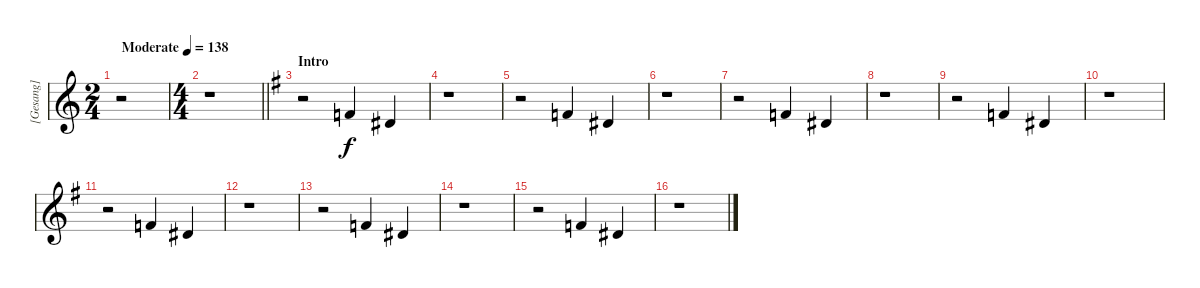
\track ("[Gesang]" "[Gesang]") {instrument tenorsax}
\staff {score}
\tuning (Eb4 Bb3 Gb3 Db3 Ab2 Eb2) {hide}
\ts (2 4)
\tempo (138 "Moderate")
\clef g2
\ks c
r.2{dy f instrument tenorsax} |
\ts (4 4)
\barLineRight lightlight
r.1 |
\section ("" "Intro")
\ks eminor
r.2 2.1.4 0.1.4 |
r.1 |
r.2 2.1.4 0.1.4 |
r.1 |
r.2 2.1.4 0.1.4 |
r.1 |
r.2 2.1.4 0.1.4 |
r.1 |
r.2 2.1.4 0.1.4 |
r.1 |
r.2 2.1.4 0.1.4 |
r.1 |
r.2 2.1.4 0.1.4 |
r.1
